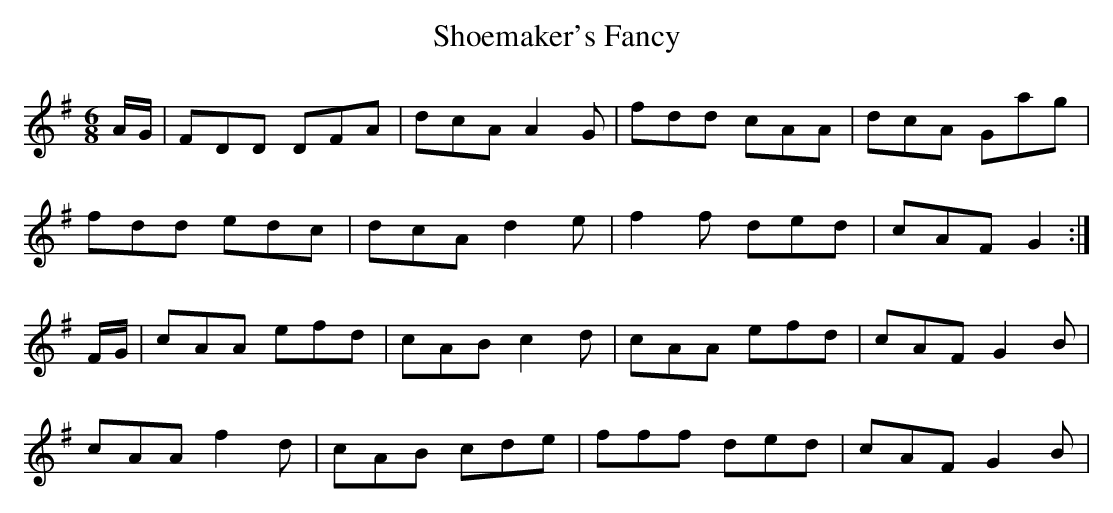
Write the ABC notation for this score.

X:1
T: Shoemaker's Fancy
L: 1/8
M: 6/8
K: G
A/G/|FDD DFA|dcA A2G|fdd cAA|dcA Gag|
fdd edc|dcA d2e|f2f ded|cAF G2 :|
F/G/|cAA efd|cAB c2d|cAA efd|cAF G2B|
cAA f2d|cAB cde|fff ded|cAF G2B|
